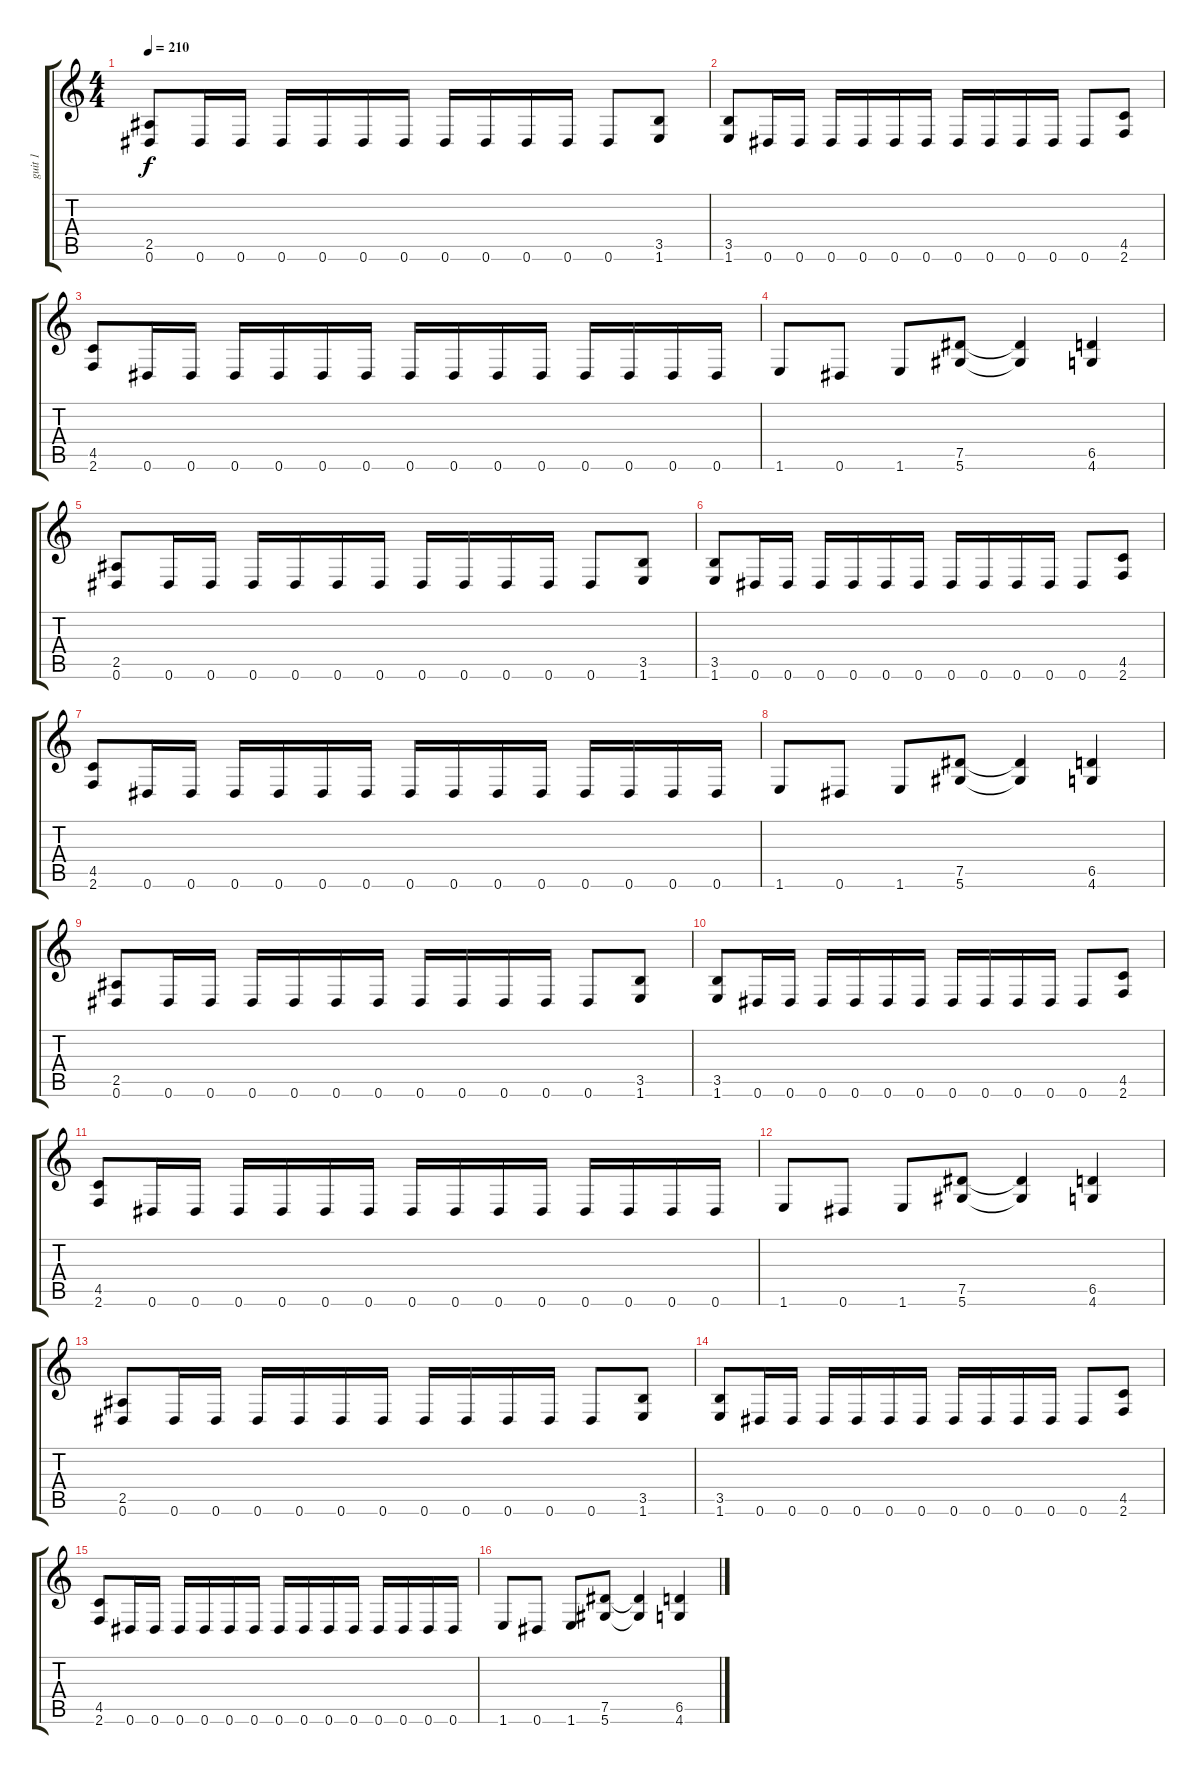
\track ("guit 1" "guit 1") {instrument distortionguitar}
\staff {score tabs}
\tuning (Eb4 Bb3 Gb3 Db3 Ab2 Eb2) {hide}
\ts (4 4)
\tempo 210
\clef g2
\ks c
(2.5 0.6).8{dy f instrument distortionguitar} 0.6.16 0.6.16 0.6.16 0.6.16 0.6.16 0.6.16 0.6.16 0.6.16 0.6.16 0.6.16 0.6.8 (3.5 1.6).8 |
(3.5 1.6).8 0.6.16 0.6.16 0.6.16 0.6.16 0.6.16 0.6.16 0.6.16 0.6.16 0.6.16 0.6.16 0.6.8 (4.5 2.6).8 |
(4.5 2.6).8 0.6.16 0.6.16 0.6.16 0.6.16 0.6.16 0.6.16 0.6.16 0.6.16 0.6.16 0.6.16 0.6.16 0.6.16 0.6.16 0.6.16 |
1.6.8 0.6.8 1.6.8 (7.5 5.6).8 (7.5{t} 5.6{t}).4 (6.5 4.6).4 |
(2.5 0.6).8 0.6.16 0.6.16 0.6.16 0.6.16 0.6.16 0.6.16 0.6.16 0.6.16 0.6.16 0.6.16 0.6.8 (3.5 1.6).8 |
(3.5 1.6).8 0.6.16 0.6.16 0.6.16 0.6.16 0.6.16 0.6.16 0.6.16 0.6.16 0.6.16 0.6.16 0.6.8 (4.5 2.6).8 |
(4.5 2.6).8 0.6.16 0.6.16 0.6.16 0.6.16 0.6.16 0.6.16 0.6.16 0.6.16 0.6.16 0.6.16 0.6.16 0.6.16 0.6.16 0.6.16 |
1.6.8 0.6.8 1.6.8 (7.5 5.6).8 (7.5{t} 5.6{t}).4 (6.5 4.6).4 |
(2.5 0.6).8 0.6.16 0.6.16 0.6.16 0.6.16 0.6.16 0.6.16 0.6.16 0.6.16 0.6.16 0.6.16 0.6.8 (3.5 1.6).8 |
(3.5 1.6).8 0.6.16 0.6.16 0.6.16 0.6.16 0.6.16 0.6.16 0.6.16 0.6.16 0.6.16 0.6.16 0.6.8 (4.5 2.6).8 |
(4.5 2.6).8 0.6.16 0.6.16 0.6.16 0.6.16 0.6.16 0.6.16 0.6.16 0.6.16 0.6.16 0.6.16 0.6.16 0.6.16 0.6.16 0.6.16 |
1.6.8 0.6.8 1.6.8 (7.5 5.6).8 (7.5{t} 5.6{t}).4 (6.5 4.6).4 |
(2.5 0.6).8 0.6.16 0.6.16 0.6.16 0.6.16 0.6.16 0.6.16 0.6.16 0.6.16 0.6.16 0.6.16 0.6.8 (3.5 1.6).8 |
(3.5 1.6).8 0.6.16 0.6.16 0.6.16 0.6.16 0.6.16 0.6.16 0.6.16 0.6.16 0.6.16 0.6.16 0.6.8 (4.5 2.6).8 |
(4.5 2.6).8 0.6.16 0.6.16 0.6.16 0.6.16 0.6.16 0.6.16 0.6.16 0.6.16 0.6.16 0.6.16 0.6.16 0.6.16 0.6.16 0.6.16 |
1.6.8 0.6.8 1.6.8 (7.5 5.6).8 (7.5{t} 5.6{t}).4 (6.5 4.6).4
